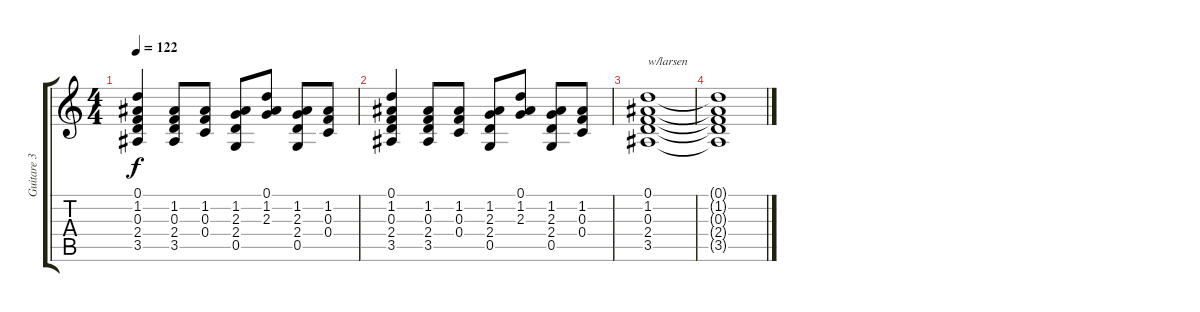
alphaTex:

\track ("Guitare 3 (Solo)" "Guitare 3 ") {instrument distortionguitar}
\staff {score tabs}
\tuning (D4 A3 F3 C3 G2 D2) {hide}
\ts (4 4)
\tempo 122
\clef g2
\ks c
(0.1 1.2 0.3 2.4 3.5).4{dy f} (1.2 0.3 2.4 3.5).8 (1.2 0.3 0.4).8 (1.2 2.3 2.4 0.5).8 (0.1 1.2 2.3).8 (1.2 2.3 2.4 0.5).8 (1.2 0.3 0.4).8 |
(0.1 1.2 0.3 2.4 3.5).4 (1.2 0.3 2.4 3.5).8 (1.2 0.3 0.4).8 (1.2 2.3 2.4 0.5).8 (0.1 1.2 2.3).8 (1.2 2.3 2.4 0.5).8 (1.2 0.3 0.4).8 |
(0.1 1.2 0.3 2.4 3.5).1{txt "w/larsen"} |
(0.1{t} 1.2{t} 0.3{t} 2.4{t} 3.5{t}).1
